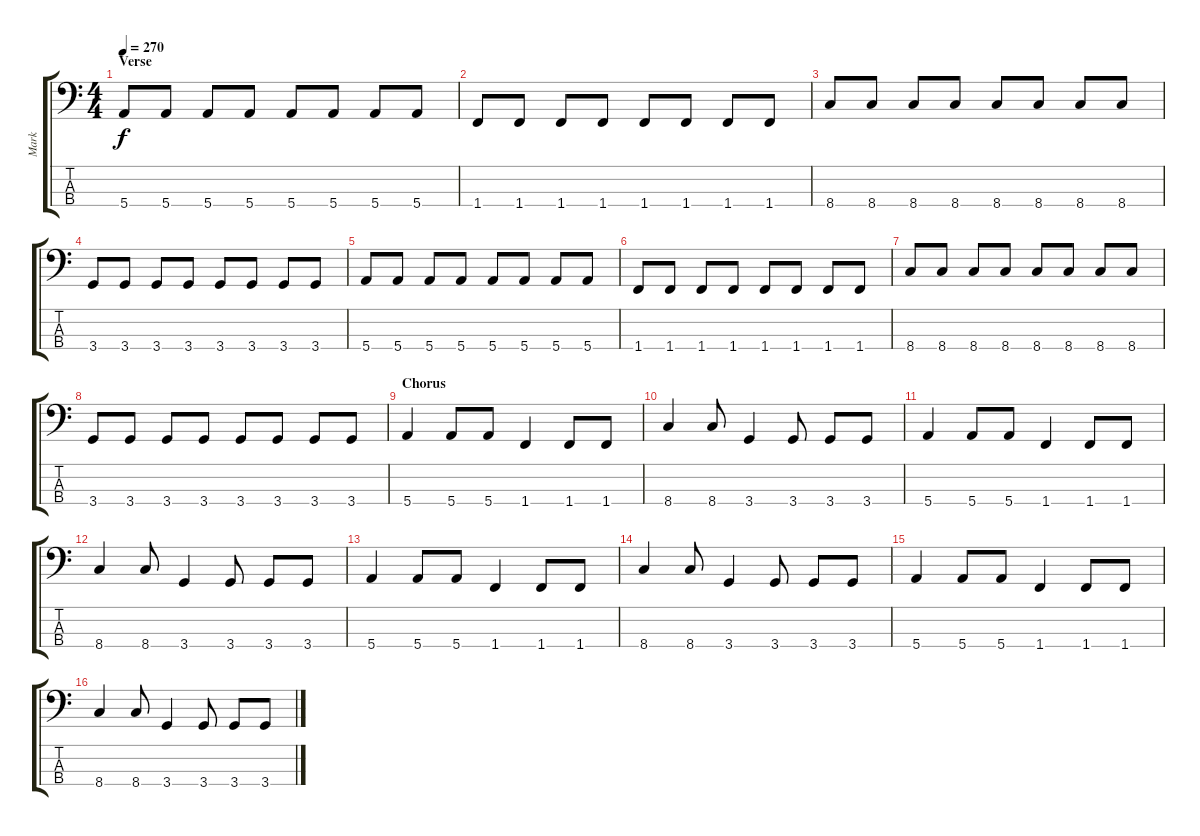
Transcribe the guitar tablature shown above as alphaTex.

\track ("Mark" "Mark") {instrument slapbass1}
\staff {score tabs}
\tuning (G2 D2 A1 E1) {hide}
\ts (4 4)
\section ("" "Verse")
\tempo 270
\clef f4
\ks c
5.4.8{dy f} 5.4.8 5.4.8 5.4.8 5.4.8 5.4.8 5.4.8 5.4.8 |
1.4.8 1.4.8 1.4.8 1.4.8 1.4.8 1.4.8 1.4.8 1.4.8 |
8.4.8 8.4.8 8.4.8 8.4.8 8.4.8 8.4.8 8.4.8 8.4.8 |
3.4.8 3.4.8 3.4.8 3.4.8 3.4.8 3.4.8 3.4.8 3.4.8 |
5.4.8 5.4.8 5.4.8 5.4.8 5.4.8 5.4.8 5.4.8 5.4.8 |
1.4.8 1.4.8 1.4.8 1.4.8 1.4.8 1.4.8 1.4.8 1.4.8 |
8.4.8 8.4.8 8.4.8 8.4.8 8.4.8 8.4.8 8.4.8 8.4.8 |
3.4.8 3.4.8 3.4.8 3.4.8 3.4.8 3.4.8 3.4.8 3.4.8 |
\section ("" "Chorus")
5.4.4 5.4.8 5.4.8 1.4.4 1.4.8 1.4.8 |
8.4.4 8.4.8 3.4.4 3.4.8 3.4.8 3.4.8 |
5.4.4 5.4.8 5.4.8 1.4.4 1.4.8 1.4.8 |
8.4.4 8.4.8 3.4.4 3.4.8 3.4.8 3.4.8 |
5.4.4 5.4.8 5.4.8 1.4.4 1.4.8 1.4.8 |
8.4.4 8.4.8 3.4.4 3.4.8 3.4.8 3.4.8 |
5.4.4 5.4.8 5.4.8 1.4.4 1.4.8 1.4.8 |
8.4.4 8.4.8 3.4.4 3.4.8 3.4.8 3.4.8
